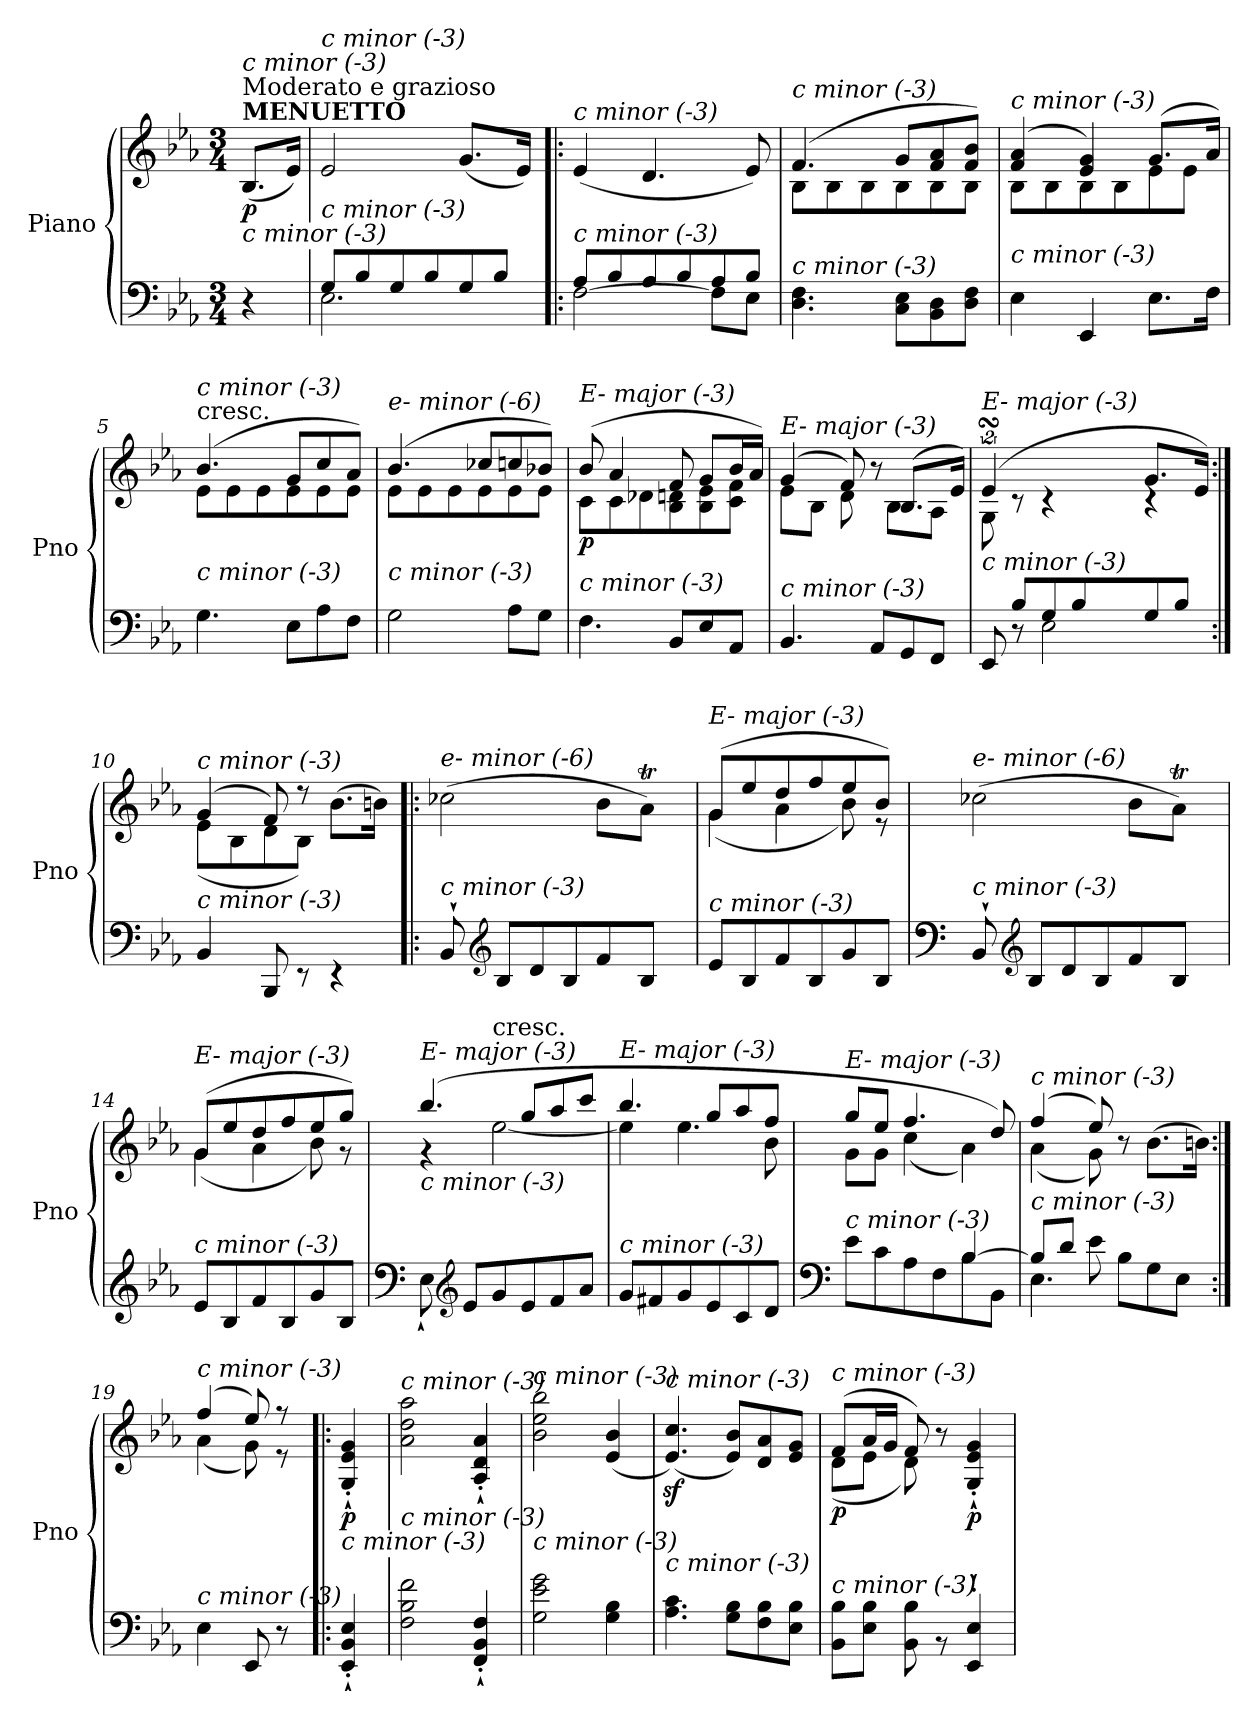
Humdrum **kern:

**kern	**kern	**dynam
*part1	*part1	*part1
*staff2	*staff1	*staff1/2
*I"Piano	*	*
*I'Pno	*	*
*clefF4	*clefG2	*
*k[b-e-a-]	*k[b-e-a-]	*
*E-:	*E-:	*
*M3/4	*M3/4	*
=	=	=
*^	*	*
!	!	!LO:TX:a:B:t=MENUETTO	!
!	!	!LO:TX:a:t=Moderato e grazioso	!
!	!	!LO:TX:i:t=c minor (-3)	!
!LO:TX:i:t=c minor (-3)	!	!	!
!	!	!	!LO:DY:b
4ryy	4r	(8.B-/L	p
.	.	16e-/Jk)	.
=1	=1	=1	=1
*	*^	*	*
!	!	!	!LO:TX:i:t=c minor (-3)	!
!LO:TX:i:t=c minor (-3)	!	!	!	!
2.ryy	8G/L	2.E-\	2e-/	.
.	8B-/	.	.	.
.	8G/	.	.	.
.	8B-/	.	.	.
.	8G/	.	(8.g/L	.
.	8B-/J	.	.	.
.	.	.	16e-/Jk)	.
=2!|:	=2!|:	=2!|:	=2!|:	=2!|:
!	!	!	!LO:TX:i:t=c minor (-3)	!
!LO:TX:i:t=c minor (-3)	!	!	!	!
2.ryy	8A-/L	[2F\	(4e-/	.
.	8B-/	.	.	.
.	8A-/	.	4.d/	.
.	8B-/	.	.	.
.	8A-/	8F\L]	.	.
.	8B-/J	8E-\J	8e-/)	.
=3	=3	=3	=3	=3
*	*	*	*^	*
!	!	!	!LO:TX:i:t=c minor (-3)	!	!
!LO:TX:i:t=c minor (-3)	!	!	!	!	!
*	*v	*v	*	*	*
2.ryy	4.D\ 4.F\	(4.f/	8B-\L	.
.	.	.	8B-\	.
.	.	.	8B-\	.
.	8C\ 8E-\L	8g/L	8B-\	.
.	8BB-\ 8D\	8f/ 8a-/	8B-\	.
.	8D\ 8F\J	8f/ 8b-/J)	8B-\J	.
=4	=4	=4	=4	=4
!	!	!LO:TX:i:t=c minor (-3)	!	!
!LO:TX:i:t=c minor (-3)	!	!	!	!
2.ryy	4E-\	(4f/ 4a-/	8B-\L	.
.	.	.	8B-\	.
.	4EE-/	4e-/ 4g/)	8B-\	.
.	.	.	8B-\	.
.	8.E-\L	(8.g/L	8e-\	.
.	.	.	8e-\J	.
.	16F\Jk	16a-/Jk)	.	.
!!LO:LB:g=z	!!
=5	=5	=5	=5	=5
!	!	!LO:TX:a:t=cresc.	!	!
!	!	!LO:TX:i:t=c minor (-3)	!	!
!LO:TX:i:t=c minor (-3)	!	!	!	!
2.ryy	4.G\	(4.b-/	8e-\L	.
.	.	.	8e-\	.
.	.	.	8e-\	.
.	8E-\L	8g/L	8e-\	.
.	8A-\	8cc/	8e-\	.
.	8F\J	8a-/J)	8e-\J	.
=6	=6	=6	=6	=6
!	!	!LO:TX:i:t=e- minor (-6)	!	!
!LO:TX:i:t=c minor (-3)	!	!	!	!
2.ryy	2G\	(4.b-/	8e-\L	.
.	.	.	8e-\	.
.	.	.	8e-\	.
.	.	8cc-Xi/L	8e-\	.
.	8A-\L	8cc/	8e-\	.
.	8G\J	8b-X/J)	8e-\J	.
=7	=7	=7	=7	=7
!	!	!LO:TX:i:t=E- major (-3)	!	!
!LO:TX:i:t=c minor (-3)	!	!	!	!
!	!	!	!	!LO:DY:b
2.ryy	4.F\	(8b-/	8c\L	p
.	.	4a-/	8c\	.
.	.	.	8d-X\	.
.	8BB-/L	8f/	8B-\ 8dn\	.
.	8E-/	8g/L	8B-\ 8e-\	.
.	8AA-/J	16b-/L	8c\ 8f\J	.
.	.	16a-/JJ)	.	.
=8	=8	=8	=8	=8
*	*^	*	*	*
!	!	!	!LO:TX:i:t=E- major (-3)	!	!
!LO:TX:i:t=c minor (-3)	!	!	!	!	!
4.ryy	2.ryy	4.BB-/	(4g/	8e-\L	.
.	.	.	.	8B-\J	.
.	.	.	8f/)	8d\	.
8ryy	.	8AA-/L	8r	8ryy	.
4ryy	.	8GG/	(8.B-/L	8B-\L	.
.	.	8FF/J	.	8A-\J	.
.	.	.	16e-/Jk)	.	.
!!LO:LB:g=z
=9	=9	=9	=9	=9	=9
*	*	*	*	*^	*
!	!	!	!LO:TX:i:t=E- major (-3)	!	!	!
!LO:TX:i:t=c minor (-3)	!	!	!	!	!	!
2.ryy	8EE-/	8ryy	(8%3e-sSSs/	8G\	8ryy	.
.	8B-/L	8r	.	8rc	2ryy	.
.	8G/	2E-\	.	4rc	.	.
.	8B-/	.	32fLLLyy	.	.	.
.	.	.	32e-yy	.	.	.
.	.	.	32dyy	.	.	.
.	.	.	32e-JJJyy	.	.	.
.	8G/	.	8.g/L	4rc	.	.
.	8B-/J	.	.	.	8ryy	.
.	.	.	16e-/Jk)	.	.	.
*	*	*	*	*v	*v	*
!!LO:LB:g=z
=10:|!	=10:|!	=10:|!	=10:|!	=10:|!	=10:|!
!	!	!	!LO:TX:i:t=c minor (-3)	!	!
!LO:TX:i:t=c minor (-3)	!	!	!	!	!
2ryy	2.ryy	4BB-/	(4g/	(8e-\L	.
.	.	.	.	8B-\	.
.	.	8BBB-/	8f/)	8d\	.
.	.	8r	8r	8B-\J)	.
4ryy	.	4r	(8.b-\L	4ryy	.
.	.	.	16bni\Jk)	.	.
=11!|:	=11!|:	=11!|:	=11!|:	=11!|:	=11!|:
!	!	!	!LO:TX:i:t=e- minor (-6)	!	!
!LO:TX:i:t=c minor (-3)	!	!	!	!	!
4ryy	2.ryy	8BB-`/	(2cc-X\	4ryy	.
*clefG2	*	*	*	*	*
.	.	8B-/L	.	.	.
*	*	*	*	*Xtuplet	*
3ryy	.	8d/	.	3ryy	.
.	.	8B-/	.	.	.
.	.	8f/	8b-\L	.	.
12ryy	.	.	.	12ryy	.
.	.	8B-/J	8a-T\J)	.	.
12ryy	.	.	.	24b-LLyy	.
.	.	.	.	24a-JJyy	.
*	*v	*v	*	*	*
=12	=12	=12	=12	=12
!	!	!LO:TX:i:t=E- major (-3)	!	!
!LO:TX:i:t=c minor (-3)	!	!	!	!
2.ryy	8e-/L	(8g/L	(4g\	.
.	8B-/	8ee-/	.	.
.	8f/	8dd/	4a-\	.
.	8B-/	8ff/	.	.
.	8g/	8ee-/	8b-\)	.
.	8B-/J	8b-/J)	8re	.
*v	*v	*	*	*
=13	=13	=13	=13
*clefF4	*	*	*
*^	*	*	*
*	*^	*	*	*
!	!	!	!LO:TX:i:t=e- minor (-6)	!	!
!LO:TX:i:t=c minor (-3)	!	!	!	!	!
4ryy	2.ryy	8BB-`/	(2cc-X\	4ryy	.
*clefG2	*	*	*	*	*
.	.	8B-/L	.	.	.
3ryy	.	8d/	.	3ryy	.
.	.	8B-/	.	.	.
.	.	8f/	8b-\L	.	.
12ryy	.	.	.	12ryy	.
.	.	8B-/J	8a-T\J)	.	.
12ryy	.	.	.	24b-LLyy	.
.	.	.	.	24a-JJyy	.
*	*v	*v	*	*	*
!!LO:LB:g=z	!!
=14	=14	=14	=14	=14
!	!	!LO:TX:i:t=E- major (-3)	!	!
!LO:TX:i:t=c minor (-3)	!	!	!	!
2.ryy	8e-/L	(8g/L	(4g\	.
.	8B-/	8ee-/	.	.
.	8f/	8dd/	4a-\	.
.	8B-/	8ff/	.	.
.	8g/	8ee-/	8b-\)	.
.	8B-/J	8gg/J)	8rg	.
!!LO:PB:g=z	!!
=15	=15	=15	=15	=15
*clefF4	*	*	*	*
!	!	!LO:TX:i:t=E- major (-3)	!	!
!LO:TX:i:t=c minor (-3)	!	!	!	!
2.ryy	8E-`\	(4.bb-/	4rg	.
*clefG2	*	*	*	*
.	8e-/L	.	.	.
!	!	!	!LO:TX:a:t=cresc.	!
.	8g/	.	[2ee-\	.
.	8e-/	8gg/L	.	.
.	8f/	8aa-/	.	.
.	8a-/J	8ccc/J	.	.
=16	=16	=16	=16	=16
!	!	!LO:TX:i:t=E- major (-3)	!	!
!LO:TX:i:t=c minor (-3)	!	!	!	!
2.ryy	8g/L	4.bb-/	4ee-\]	.
.	8f#X/	.	.	.
.	8g/	.	4.ee-\	.
.	8e-/	8gg/L	.	.
.	8c/	8aa-/	.	.
.	8d/J	8ff/J	8b-\	.
*v	*v	*	*	*
*	*v	*v	*
=17	=17	=17
*clefF4	*	*
*^	*^	*
*	*^	*	*^	*
!	!	!	!LO:TX:i:t=E- major (-3)	!	!	!
!LO:TX:i:t=c minor (-3)	!	!	!	!	!	!
2.ryy	8e-\L	2ryy	8gg/L	8g\L	2ryy	.
.	8c\	.	8ee-/J	8g\J	.	.
.	8A-\	.	4.ff/	(4cc\	.	.
.	8F\	.	.	.	.	.
.	8B-\	[4B-/	.	4a-\)	4ryy	.
.	8BB-\J	.	8dd/)	.	.	.
=18	=18	=18	=18	=18	=18	=18
*	*	*^	*	*	*	*
!	!	!	!	!LO:TX:i:t=c minor (-3)	!	!	!
!LO:TX:i:t=c minor (-3)	!	!	!	!	!	!	!
4.ryy	2.ryy	4.E-\	8B-/L]	(4ff/	(4a-\	4.ryy	.
.	.	.	8d/J	.	.	.	.
.	.	.	8e-\	8ee-/)	8g\)	.	.
4.ryy	.	8B-\L	4.ryy	8r	4.ryy	4.ryy	.
.	.	8G\	.	(8.b-\L	.	.	.
.	.	8E-\J	.	.	.	.	.
.	.	.	.	16bni\Jk)	.	.	.
*	*v	*v	*v	*	*	*	*
*	*	*	*v	*v	*
=19:|!	=19:|!	=19:|!	=19:|!	=19:|!
!	!	!LO:TX:i:t=c minor (-3)	!	!
!LO:TX:i:t=c minor (-3)	!	!	!	!
2ryy	4E-\	(4ff/	(4a-\	.
.	8EE-/	8ee-/)	8g\)	.
.	8r	8r	8r	.
!!LO:LB:g=z
=20!|:	=20!|:	=20!|:	=20!|:	=20!|:
!	!	!LO:TX:a:t=TRIO	!	!
!	!	!LO:TX:i:t=c minor (-3)	!	!
!LO:TX:i:t=c minor (-3)	!	!	!	!
!	!	!	!	!LO:DY:b
*	*	*v	*v	*
4ryy	4EE-/`' 4BB-/`' 4E-/`'	4G/`' 4e-/`' 4g/`'	p
=21	=21	=21	=21
!	!	!LO:TX:i:t=c minor (-3)	!
!LO:TX:i:t=c minor (-3)	!	!	!
2.ryy	2F\ 2B-\ 2f\	2a-\ 2dd\ 2aa-\	.
.	4FF/`' 4BB-/`' 4F/`'	4A-/`' 4d/`' 4a-/`'	.
=22	=22	=22	=22
!	!	!LO:TX:i:t=c minor (-3)	!
!LO:TX:i:t=c minor (-3)	!	!	!
2.ryy	2G\ 2e-\ 2g\	2b-\ 2ee-\ 2bb-\	.
.	4G\ 4B-\	(4e-/ 4b-/	.
=23	=23	=23	=23
!	!	!LO:TX:i:t=c minor (-3)	!
!LO:TX:i:t=c minor (-3)	!	!	!
2.ryy	4.A-\ 4.c\	(4.e-/z< 4.cc/z<)	.
.	8G\ 8B-\L	8e-/ 8b-/L)	.
.	8F\ 8B-\	8d/ 8a-/	.
.	8E-\ 8B-\J	8e-/ 8g/J	.
=24	=24	=24	=24
*	*^	*^	*
!	!	!	!LO:TX:i:t=c minor (-3)	!	!
!LO:TX:i:t=c minor (-3)	!	!	!	!	!
!	!	!	!	!	!LO:DY:b
4.ryy	2.ryy	8BB-\ 8B-\L	(8f/L	(8d\L	p
.	.	8E-\ 8B-\J	16a-/L	8e-\J	.
.	.	.	16g/JJ	.	.
.	.	8BB-\ 8B-\	8f/)	8d\)	.
4.ryy	.	8r	8r	4.ryy	.
!	!	!	!	!	!LO:DY:b
.	.	4EE-/`' 4E-/`'	4G/`' 4e-/`' 4g/`'	.	p
*v	*v	*v	*	*	*
*	*v	*v	*
=	=	=
*-	*-	*-
